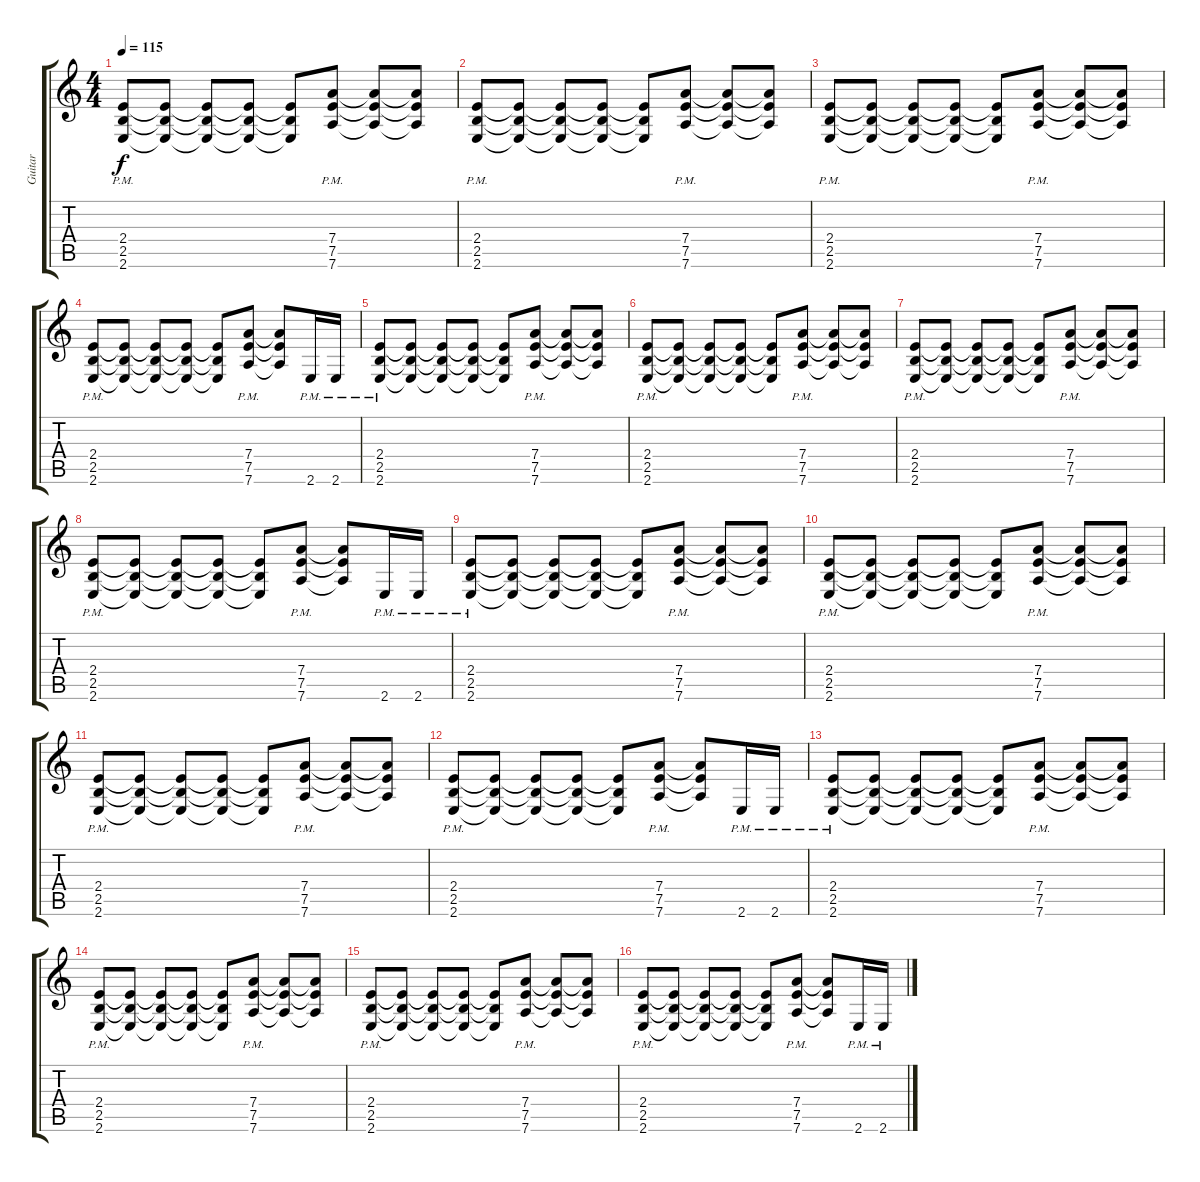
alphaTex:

\track ("Guitar" "Guitar") {instrument distortionguitar}
\staff {score tabs}
\tuning (E4 B3 G3 D3 A2 D2) {hide}
\ts (4 4)
\tempo 115
\clef g2
\ks c
(2.4{pm} 2.5{pm} 2.6{pm}).8{dy f} (2.4{t} 2.5{t} 2.6{t}).8 (2.4{t} 2.5{t} 2.6{t}).8 (2.4{t} 2.5{t} 2.6{t}).8 (2.4{t} 2.5{t} 2.6{t}).8 (7.4{pm} 7.5{pm} 7.6{pm}).8 (7.4{t} 7.5{t} 7.6{t}).8 (7.4{t} 7.5{t} 7.6{t}).8 |
(2.4{pm} 2.5{pm} 2.6{pm}).8 (2.4{t} 2.5{t} 2.6{t}).8 (2.4{t} 2.5{t} 2.6{t}).8 (2.4{t} 2.5{t} 2.6{t}).8 (2.4{t} 2.5{t} 2.6{t}).8 (7.4{pm} 7.5{pm} 7.6{pm}).8 (7.4{t} 7.5{t} 7.6{t}).8 (7.4{t} 7.5{t} 7.6{t}).8 |
(2.4{pm} 2.5{pm} 2.6{pm}).8 (2.4{t} 2.5{t} 2.6{t}).8 (2.4{t} 2.5{t} 2.6{t}).8 (2.4{t} 2.5{t} 2.6{t}).8 (2.4{t} 2.5{t} 2.6{t}).8 (7.4{pm} 7.5{pm} 7.6{pm}).8 (7.4{t} 7.5{t} 7.6{t}).8 (7.4{t} 7.5{t} 7.6{t}).8 |
(2.4{pm} 2.5{pm} 2.6{pm}).8 (2.4{t} 2.5{t} 2.6{t}).8 (2.4{t} 2.5{t} 2.6{t}).8 (2.4{t} 2.5{t} 2.6{t}).8 (2.4{t} 2.5{t} 2.6{t}).8 (7.4{pm} 7.5{pm} 7.6{pm}).8 (7.4{t} 7.5{t} 7.6{t}).8 2.6{pm}.16 2.6{pm}.16 |
(2.4{pm} 2.5{pm} 2.6{pm}).8 (2.4{t} 2.5{t} 2.6{t}).8 (2.4{t} 2.5{t} 2.6{t}).8 (2.4{t} 2.5{t} 2.6{t}).8 (2.4{t} 2.5{t} 2.6{t}).8 (7.4{pm} 7.5{pm} 7.6{pm}).8 (7.4{t} 7.5{t} 7.6{t}).8 (7.4{t} 7.5{t} 7.6{t}).8 |
(2.4{pm} 2.5{pm} 2.6{pm}).8 (2.4{t} 2.5{t} 2.6{t}).8 (2.4{t} 2.5{t} 2.6{t}).8 (2.4{t} 2.5{t} 2.6{t}).8 (2.4{t} 2.5{t} 2.6{t}).8 (7.4{pm} 7.5{pm} 7.6{pm}).8 (7.4{t} 7.5{t} 7.6{t}).8 (7.4{t} 7.5{t} 7.6{t}).8 |
(2.4{pm} 2.5{pm} 2.6{pm}).8 (2.4{t} 2.5{t} 2.6{t}).8 (2.4{t} 2.5{t} 2.6{t}).8 (2.4{t} 2.5{t} 2.6{t}).8 (2.4{t} 2.5{t} 2.6{t}).8 (7.4{pm} 7.5{pm} 7.6{pm}).8 (7.4{t} 7.5{t} 7.6{t}).8 (7.4{t} 7.5{t} 7.6{t}).8 |
(2.4{pm} 2.5{pm} 2.6{pm}).8 (2.4{t} 2.5{t} 2.6{t}).8 (2.4{t} 2.5{t} 2.6{t}).8 (2.4{t} 2.5{t} 2.6{t}).8 (2.4{t} 2.5{t} 2.6{t}).8 (7.4{pm} 7.5{pm} 7.6{pm}).8 (7.4{t} 7.5{t} 7.6{t}).8 2.6{pm}.16 2.6{pm}.16 |
(2.4{pm} 2.5{pm} 2.6{pm}).8 (2.4{t} 2.5{t} 2.6{t}).8 (2.4{t} 2.5{t} 2.6{t}).8 (2.4{t} 2.5{t} 2.6{t}).8 (2.4{t} 2.5{t} 2.6{t}).8 (7.4{pm} 7.5{pm} 7.6{pm}).8 (7.4{t} 7.5{t} 7.6{t}).8 (7.4{t} 7.5{t} 7.6{t}).8 |
(2.4{pm} 2.5{pm} 2.6{pm}).8 (2.4{t} 2.5{t} 2.6{t}).8 (2.4{t} 2.5{t} 2.6{t}).8 (2.4{t} 2.5{t} 2.6{t}).8 (2.4{t} 2.5{t} 2.6{t}).8 (7.4{pm} 7.5{pm} 7.6{pm}).8 (7.4{t} 7.5{t} 7.6{t}).8 (7.4{t} 7.5{t} 7.6{t}).8 |
(2.4{pm} 2.5{pm} 2.6{pm}).8 (2.4{t} 2.5{t} 2.6{t}).8 (2.4{t} 2.5{t} 2.6{t}).8 (2.4{t} 2.5{t} 2.6{t}).8 (2.4{t} 2.5{t} 2.6{t}).8 (7.4{pm} 7.5{pm} 7.6{pm}).8 (7.4{t} 7.5{t} 7.6{t}).8 (7.4{t} 7.5{t} 7.6{t}).8 |
(2.4{pm} 2.5{pm} 2.6{pm}).8 (2.4{t} 2.5{t} 2.6{t}).8 (2.4{t} 2.5{t} 2.6{t}).8 (2.4{t} 2.5{t} 2.6{t}).8 (2.4{t} 2.5{t} 2.6{t}).8 (7.4{pm} 7.5{pm} 7.6{pm}).8 (7.4{t} 7.5{t} 7.6{t}).8 2.6{pm}.16 2.6{pm}.16 |
(2.4{pm} 2.5{pm} 2.6{pm}).8 (2.4{t} 2.5{t} 2.6{t}).8 (2.4{t} 2.5{t} 2.6{t}).8 (2.4{t} 2.5{t} 2.6{t}).8 (2.4{t} 2.5{t} 2.6{t}).8 (7.4{pm} 7.5{pm} 7.6{pm}).8 (7.4{t} 7.5{t} 7.6{t}).8 (7.4{t} 7.5{t} 7.6{t}).8 |
(2.4{pm} 2.5{pm} 2.6{pm}).8 (2.4{t} 2.5{t} 2.6{t}).8 (2.4{t} 2.5{t} 2.6{t}).8 (2.4{t} 2.5{t} 2.6{t}).8 (2.4{t} 2.5{t} 2.6{t}).8 (7.4{pm} 7.5{pm} 7.6{pm}).8 (7.4{t} 7.5{t} 7.6{t}).8 (7.4{t} 7.5{t} 7.6{t}).8 |
(2.4{pm} 2.5{pm} 2.6{pm}).8 (2.4{t} 2.5{t} 2.6{t}).8 (2.4{t} 2.5{t} 2.6{t}).8 (2.4{t} 2.5{t} 2.6{t}).8 (2.4{t} 2.5{t} 2.6{t}).8 (7.4{pm} 7.5{pm} 7.6{pm}).8 (7.4{t} 7.5{t} 7.6{t}).8 (7.4{t} 7.5{t} 7.6{t}).8 |
(2.4{pm} 2.5{pm} 2.6{pm}).8 (2.4{t} 2.5{t} 2.6{t}).8 (2.4{t} 2.5{t} 2.6{t}).8 (2.4{t} 2.5{t} 2.6{t}).8 (2.4{t} 2.5{t} 2.6{t}).8 (7.4{pm} 7.5{pm} 7.6{pm}).8{volume 0} (7.4{t} 7.5{t} 7.6{t}).8 2.6{pm}.16 2.6{pm}.16
